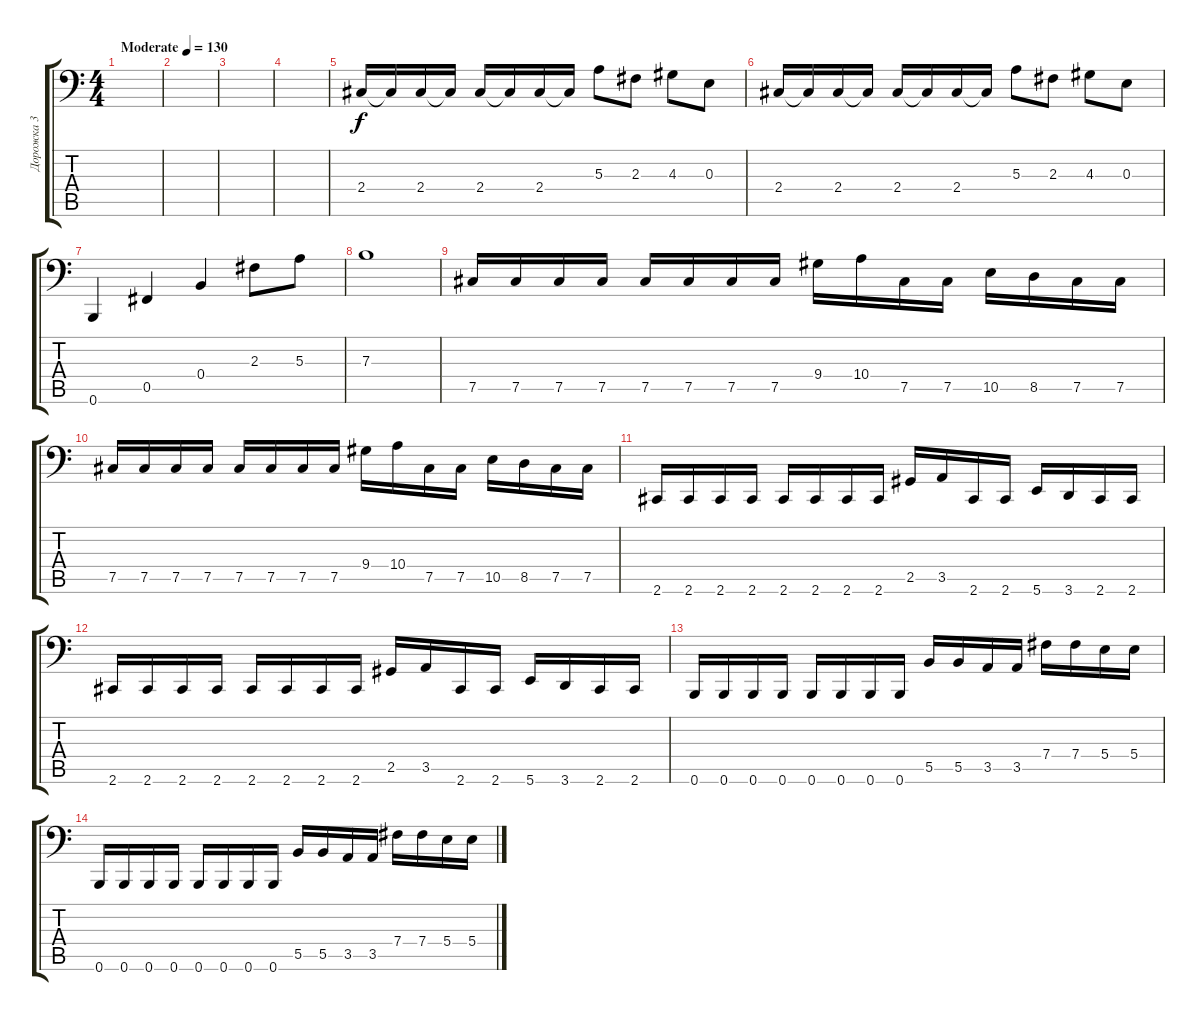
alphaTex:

\track ("Дорожка 3" "Дорожка 3") {instrument electricbassfinger}
\staff {score tabs}
\tuning (Db3 Ab2 E2 B1 Gb1 B0) {hide}
\ts (4 4)
\tempo (130 "Moderate")
\clef f4
\ks c
|
|
|
|
2.4.16 2.4{t}.16 2.4.16 2.4{t}.16 2.4.16 2.4{t}.16 2.4.16 2.4{t}.16 5.3.8 2.3.8 4.3.8 0.3.8 |
2.4.16 2.4{t}.16 2.4.16 2.4{t}.16 2.4.16 2.4{t}.16 2.4.16 2.4{t}.16 5.3.8 2.3.8 4.3.8 0.3.8 |
0.6.4 0.5.4 0.4.4 2.3.8 5.3.8 |
7.3.1 |
7.5.16 7.5.16 7.5.16 7.5.16 7.5.16 7.5.16 7.5.16 7.5.16 9.4.16 10.4.16 7.5.16 7.5.16 10.5.16 8.5.16 7.5.16 7.5.16 |
7.5.16 7.5.16 7.5.16 7.5.16 7.5.16 7.5.16 7.5.16 7.5.16 9.4.16 10.4.16 7.5.16 7.5.16 10.5.16 8.5.16 7.5.16 7.5.16 |
2.6.16 2.6.16 2.6.16 2.6.16 2.6.16 2.6.16 2.6.16 2.6.16 2.5.16 3.5.16 2.6.16 2.6.16 5.6.16 3.6.16 2.6.16 2.6.16 |
2.6.16 2.6.16 2.6.16 2.6.16 2.6.16 2.6.16 2.6.16 2.6.16 2.5.16 3.5.16 2.6.16 2.6.16 5.6.16 3.6.16 2.6.16 2.6.16 |
0.6.16 0.6.16 0.6.16 0.6.16 0.6.16 0.6.16 0.6.16 0.6.16 5.5.16 5.5.16 3.5.16 3.5.16 7.4.16 7.4.16 5.4.16 5.4.16 |
0.6.16 0.6.16 0.6.16 0.6.16 0.6.16 0.6.16 0.6.16 0.6.16 5.5.16 5.5.16 3.5.16 3.5.16 7.4.16 7.4.16 5.4.16 5.4.16
